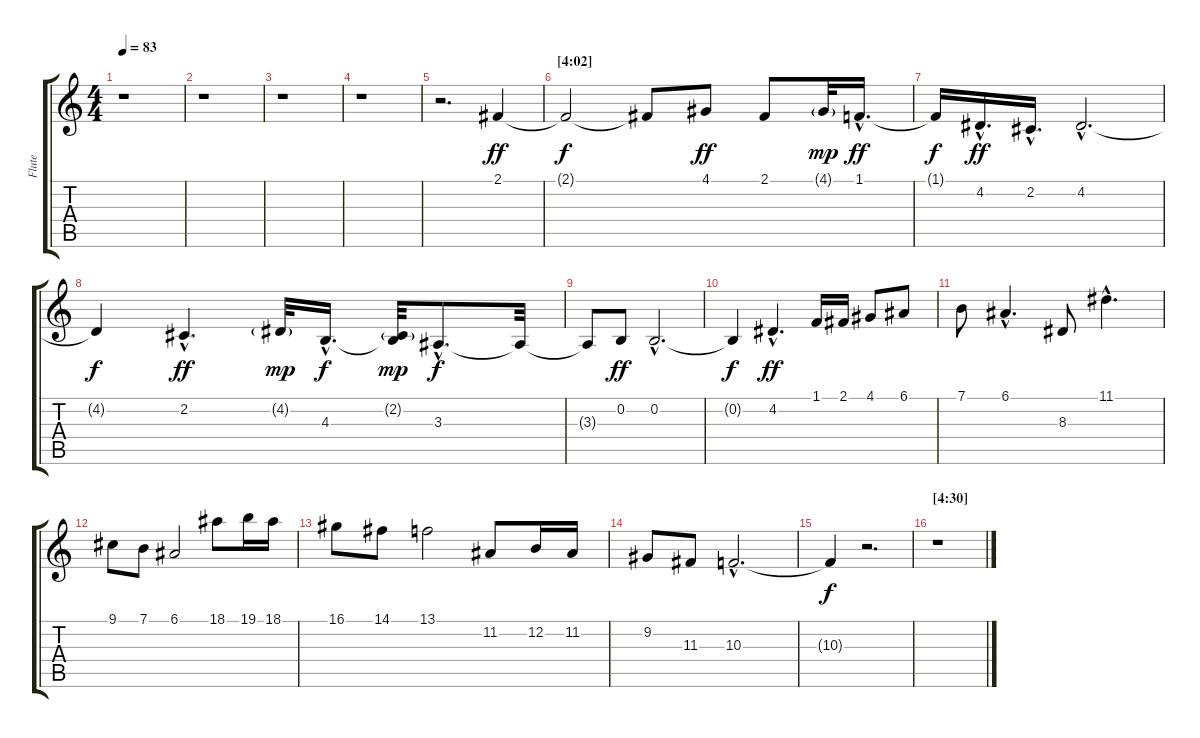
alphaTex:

\track ("Flute" "Flute") {instrument piccolo}
\staff {score tabs}
\tuning (E4 B3 G3 D3 A2 E2) {hide}
\ts (4 4)
\tempo 83
\clef g2
\ks c
r.1{dy ff} |
r.1 |
r.1 |
r.1 |
r.2{d} 2.1.4 |
\section ("" "[4:02]")
2.1{t}.2{dy f} 2.1{t}.8 4.1.8{dy ff} 2.1.8 4.1{g}.32{dy mp} 1.1{hac}.16{d dy ff} |
1.1{t}.16{dy f} 4.2{hac}.16{d dy ff} 2.2{hac}.16{d} 4.2{hac}.2{d} |
4.2{t}.4{dy f} 2.2{hac}.4{d dy ff} 4.2{g}.32{dy mp} 4.3{hac}.16{d dy f} (2.2{g} 4.3{t}).32{dy mp} 3.3{hac}.8{d dy f} 3.3{t}.32 |
3.3{t}.8 0.2.8{dy ff} 0.2{hac}.2{d} |
0.2{t}.4{dy f} 4.2{hac}.4{d dy ff} 1.1.16 2.1.16 4.1.8 6.1.8 |
7.1.8 6.1{hac}.4{d} 8.3.8 11.1{hac}.4{d} |
9.1.8 7.1.8 6.1.2 18.1.8 19.1.16 18.1.16 |
16.1.8 14.1.8 13.1.2 11.2.8 12.2.16 11.2.16 |
9.2.8 11.3.8 10.3{hac}.2{d} |
10.3{t}.4{dy f} r.2{d} |
\section ("" "[4:30]")
r.1
